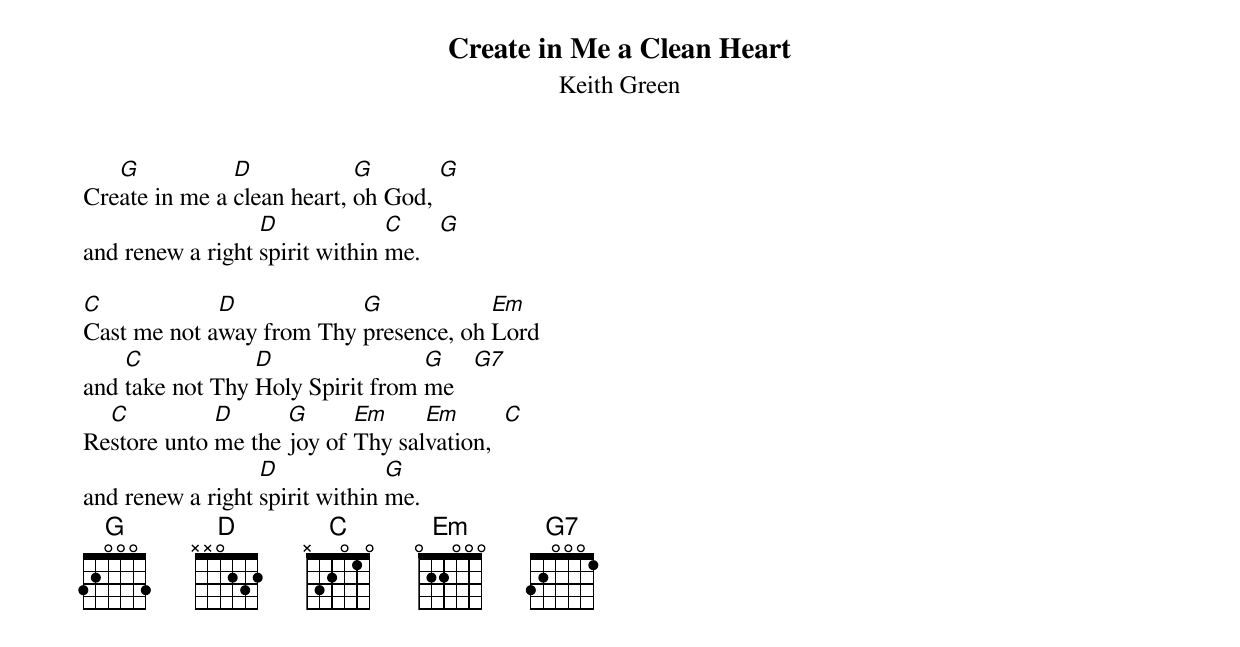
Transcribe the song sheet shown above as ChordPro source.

{t:Create in Me a Clean Heart}
{st:Keith Green}

Cre[G]ate in me a [D]clean heart, [G]oh God, [G]
and renew a right [D]spirit within [C]me.   [G]

[C]Cast me not a[D]way from Thy [G]presence, oh [Em]Lord
and [C]take not Thy [D]Holy Spirit from [G]me   [G7]
Re[C]store unto [D]me the [G]joy of [Em]Thy sal[Em]vation,  [C]
and renew a right [D]spirit within [G]me.
